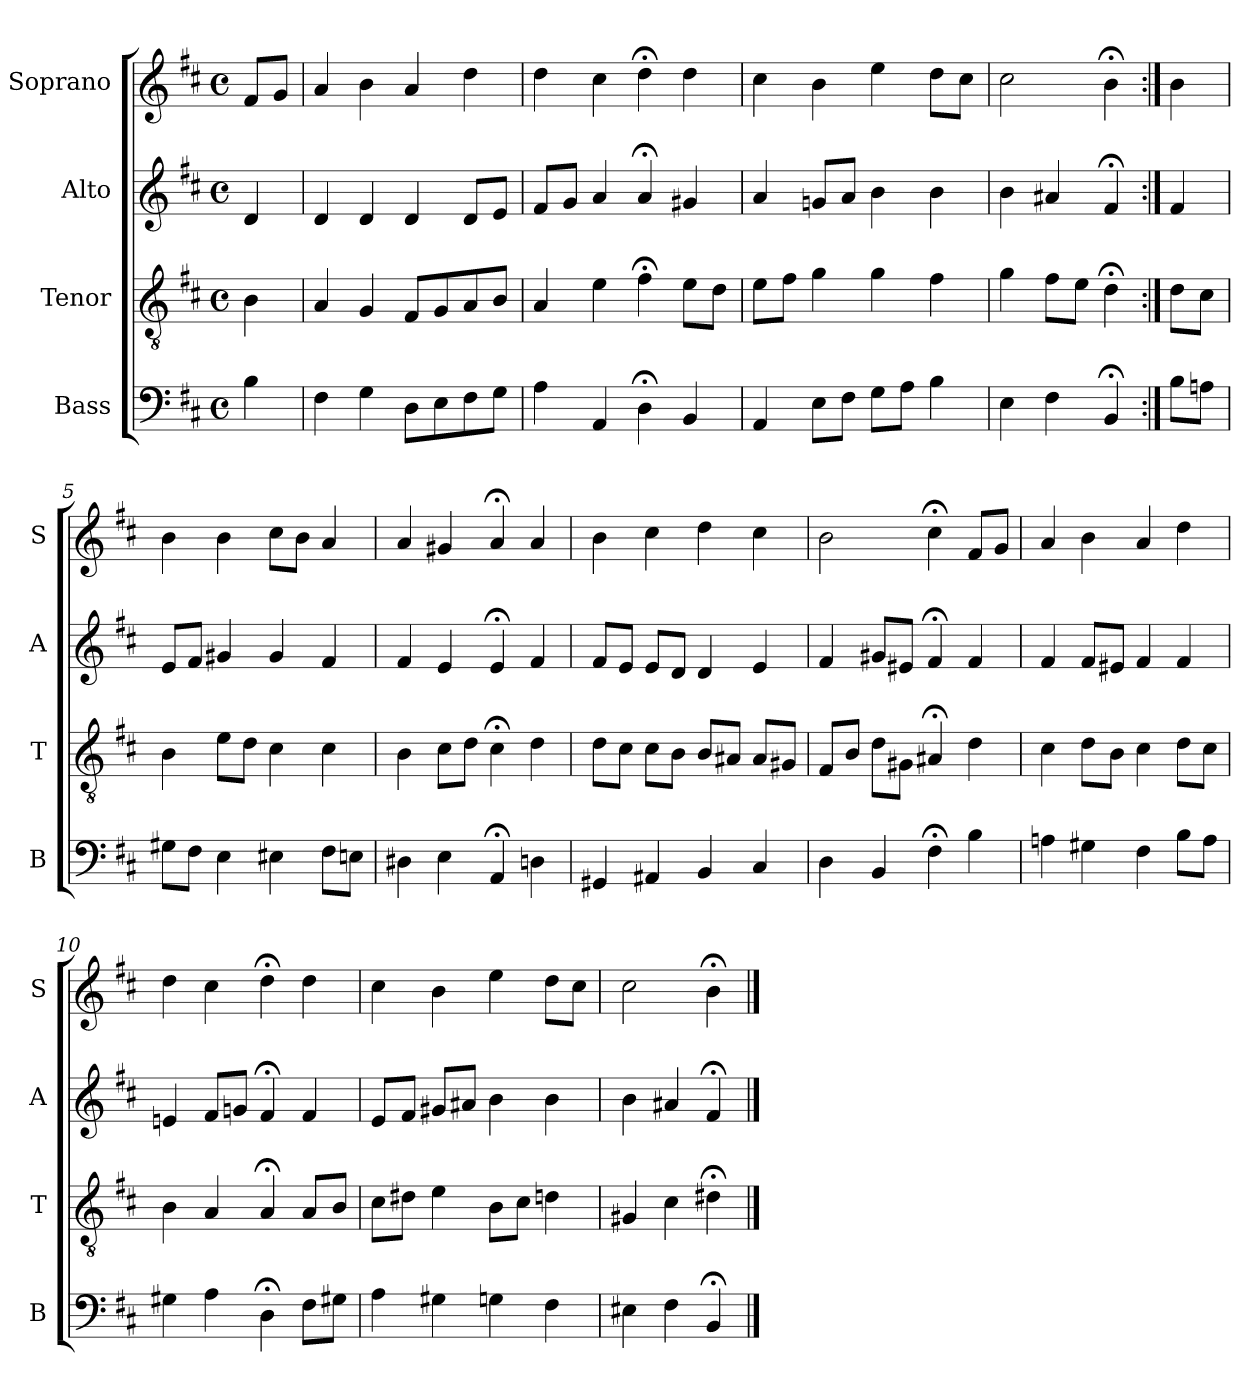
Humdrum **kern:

**kern	**kern	**kern	**kern
*part4	*part3	*part2	*part1
*staff4	*staff3	*staff2	*staff1
*I"Bass	*I"Tenor	*I"Alto	*I"Soprano
*I'B	*I'T	*I'A	*I'S
*clefF4	*clefGv2	*clefG2	*clefG2
*k[f#c#]	*k[f#c#]	*k[f#c#]	*k[f#c#]
*b:	*b:	*b:	*b:
*M4/4	*M4/4	*M4/4	*M4/4
*met(c)	*met(c)	*met(c)	*met(c)
*MM100	*MM100	*MM100	*MM100
=	=	=	=
4B	4B	4d	8f#L
.	.	.	8gJ
=1	=1	=1	=1
4F#	4A	4d	4a
4G	4G	4d	4b
8DL	8F#L	4d	4a
8E	8G	.	.
8F#	8A	8dL	4dd
8GJ	8BJ	8eJ	.
=2	=2	=2	=2
4A	4A	8f#L	4dd
.	.	8gJ	.
4AA	4e	4a	4cc#
4D;<	4f#;<	4a;<	4dd;<
4BB	8eL	4g#X	4dd
.	8dJ	.	.
=3	=3	=3	=3
4AA	8eL	4a	4cc#
.	8f#J	.	.
8EL	4g	8gnL	4b
8F#J	.	8aJ	.
8GL	4g	4b	4ee
8AJ	.	.	.
4B	4f#	4b	8ddL
.	.	.	8cc#J
=4	=4	=4	=4
4E	4g	4b	2cc#
4F#	8f#L	4a#X	.
.	8eJ	.	.
4BB;<	4d;<	4f#;<	4b;<
=:|!	=:|!	=:|!	=:|!
8BL	8dL	4f#	4b
8AnJ	8c#J	.	.
=5	=5	=5	=5
8G#XL	4B	8eL	4b
8F#J	.	8f#J	.
4E	8eL	4g#X	4b
.	8dJ	.	.
4E#X	4c#	4g#	8cc#L
.	.	.	8bJ
8F#L	4c#	4f#	4a
8EnJ	.	.	.
=6	=6	=6	=6
4D#X	4B	4f#	4a
4E	8c#L	4e	4g#X
.	8dJ	.	.
4AA;<	4c#;<	4e;<	4a;<
4Dn	4d	4f#	4a
=7	=7	=7	=7
4GG#X	8dL	8f#L	4b
.	8c#J	8eJ	.
4AA#Xi	8c#iL	8eiL	4cc#i
.	8BJ	8dJ	.
4BB	8BL	4d	4dd
.	8A#XJ	.	.
4C#	8A#L	4e	4cc#
.	8G#XJ	.	.
=8	=8	=8	=8
4D	8F#L	4f#	2b
.	8BJ	.	.
4BB	8dL	8g#XL	.
.	8G#XJ	8e#XJ	.
4F#;<	4A#X;<	4f#;<	4cc#;<
4B	4d	4f#	8f#L
.	.	.	8gJ
=9	=9	=9	=9
4An	4c#	4f#	4a
4G#X	8dL	8f#L	4b
.	8BJ	8e#XJ	.
4F#	4c#	4f#	4a
8BL	8dL	4f#	4dd
8AJ	8c#J	.	.
=10	=10	=10	=10
4G#X	4B	4en	4dd
4A	4A	8f#L	4cc#
.	.	8gnJ	.
4D;<	4A;<	4f#;<	4dd;<
8F#L	8AL	4f#	4dd
8G#XJ	8BJ	.	.
=11	=11	=11	=11
4A	8c#L	8eL	4cc#
.	8d#XJ	8f#J	.
4G#X	4e	8g#XL	4b
.	.	8a#XJ	.
4Gn	8BL	4b	4ee
.	8c#J	.	.
4F#	4dn	4b	8ddL
.	.	.	8cc#J
=12	=12	=12	=12
4E#X	4G#X	4b	2cc#
4F#	4c#	4a#X	.
4BB;<	4d#X;<	4f#;<	4b;<
==	==	==	==
*-	*-	*-	*-
